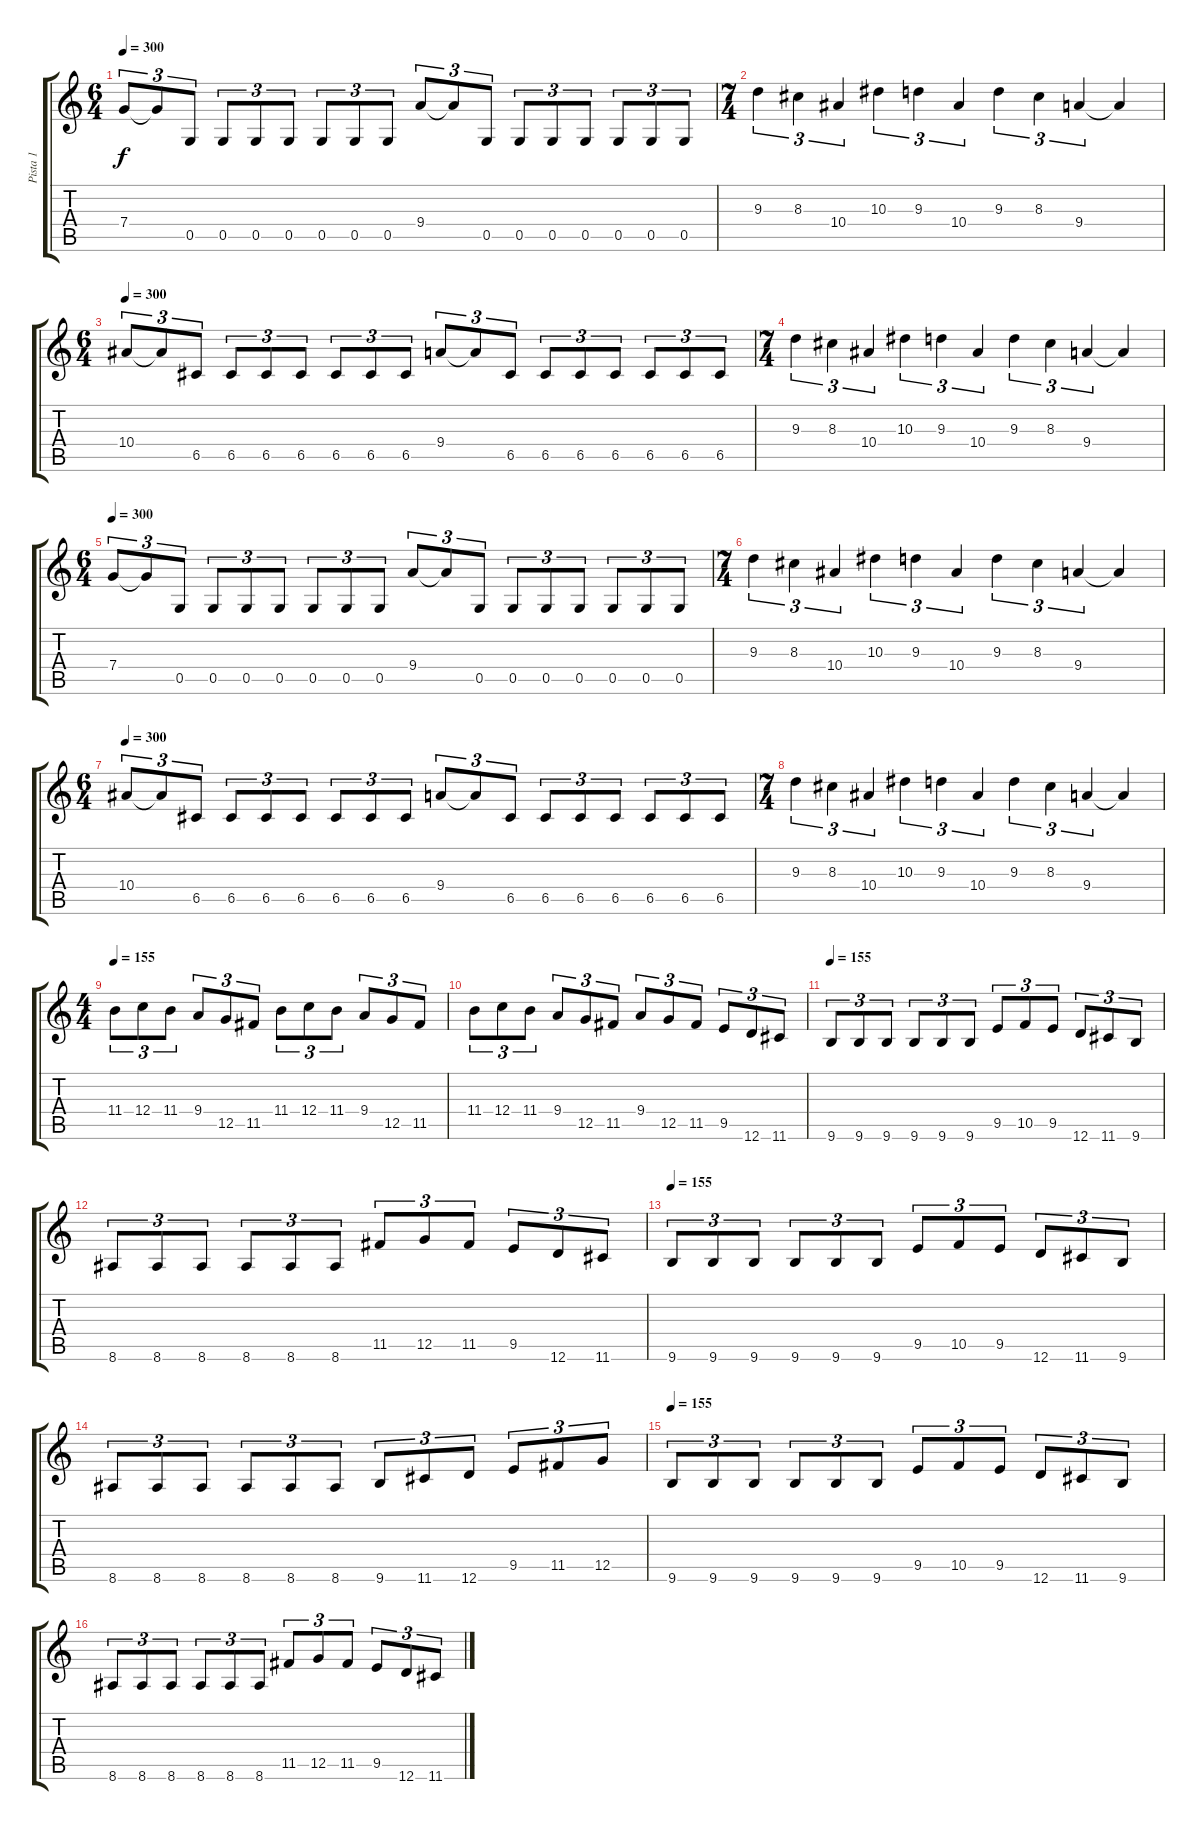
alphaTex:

\track ("Pista 1" "Pista 1") {instrument distortionguitar}
\staff {score tabs}
\tuning (D4 A3 F3 C3 G2 D2) {hide}
\ts (6 4)
\tempo 300
\clef g2
\ks c
7.4.8{tu (3 2) dy f} 7.4{t}.8{tu (3 2)} 0.5.8{tu (3 2)} 0.5.8{tu (3 2)} 0.5.8{tu (3 2)} 0.5.8{tu (3 2)} 0.5.8{tu (3 2)} 0.5.8{tu (3 2)} 0.5.8{tu (3 2)} 9.4.8{tu (3 2)} 9.4{t}.8{tu (3 2)} 0.5.8{tu (3 2)} 0.5.8{tu (3 2)} 0.5.8{tu (3 2)} 0.5.8{tu (3 2)} 0.5.8{tu (3 2)} 0.5.8{tu (3 2)} 0.5.8{tu (3 2)} |
\ts (7 4)
9.3.4{tu (3 2)} 8.3.4{tu (3 2)} 10.4.4{tu (3 2)} 10.3.4{tu (3 2)} 9.3.4{tu (3 2)} 10.4.4{tu (3 2)} 9.3.4{tu (3 2)} 8.3.4{tu (3 2)} 9.4.4{tu (3 2)} 9.4{t}.4 |
\ts (6 4)
\tempo 300
10.4.8{tu (3 2)} 10.4{t}.8{tu (3 2)} 6.5.8{tu (3 2)} 6.5.8{tu (3 2)} 6.5.8{tu (3 2)} 6.5.8{tu (3 2)} 6.5.8{tu (3 2)} 6.5.8{tu (3 2)} 6.5.8{tu (3 2)} 9.4.8{tu (3 2)} 9.4{t}.8{tu (3 2)} 6.5.8{tu (3 2)} 6.5.8{tu (3 2)} 6.5.8{tu (3 2)} 6.5.8{tu (3 2)} 6.5.8{tu (3 2)} 6.5.8{tu (3 2)} 6.5.8{tu (3 2)} |
\ts (7 4)
9.3.4{tu (3 2)} 8.3.4{tu (3 2)} 10.4.4{tu (3 2)} 10.3.4{tu (3 2)} 9.3.4{tu (3 2)} 10.4.4{tu (3 2)} 9.3.4{tu (3 2)} 8.3.4{tu (3 2)} 9.4.4{tu (3 2)} 9.4{t}.4 |
\ts (6 4)
\tempo 300
7.4.8{tu (3 2)} 7.4{t}.8{tu (3 2)} 0.5.8{tu (3 2)} 0.5.8{tu (3 2)} 0.5.8{tu (3 2)} 0.5.8{tu (3 2)} 0.5.8{tu (3 2)} 0.5.8{tu (3 2)} 0.5.8{tu (3 2)} 9.4.8{tu (3 2)} 9.4{t}.8{tu (3 2)} 0.5.8{tu (3 2)} 0.5.8{tu (3 2)} 0.5.8{tu (3 2)} 0.5.8{tu (3 2)} 0.5.8{tu (3 2)} 0.5.8{tu (3 2)} 0.5.8{tu (3 2)} |
\ts (7 4)
9.3.4{tu (3 2)} 8.3.4{tu (3 2)} 10.4.4{tu (3 2)} 10.3.4{tu (3 2)} 9.3.4{tu (3 2)} 10.4.4{tu (3 2)} 9.3.4{tu (3 2)} 8.3.4{tu (3 2)} 9.4.4{tu (3 2)} 9.4{t}.4 |
\ts (6 4)
\tempo 300
10.4.8{tu (3 2)} 10.4{t}.8{tu (3 2)} 6.5.8{tu (3 2)} 6.5.8{tu (3 2)} 6.5.8{tu (3 2)} 6.5.8{tu (3 2)} 6.5.8{tu (3 2)} 6.5.8{tu (3 2)} 6.5.8{tu (3 2)} 9.4.8{tu (3 2)} 9.4{t}.8{tu (3 2)} 6.5.8{tu (3 2)} 6.5.8{tu (3 2)} 6.5.8{tu (3 2)} 6.5.8{tu (3 2)} 6.5.8{tu (3 2)} 6.5.8{tu (3 2)} 6.5.8{tu (3 2)} |
\ts (7 4)
9.3.4{tu (3 2)} 8.3.4{tu (3 2)} 10.4.4{tu (3 2)} 10.3.4{tu (3 2)} 9.3.4{tu (3 2)} 10.4.4{tu (3 2)} 9.3.4{tu (3 2)} 8.3.4{tu (3 2)} 9.4.4{tu (3 2)} 9.4{t}.4 |
\ts (4 4)
\tempo 155
11.4.8{tu (3 2)} 12.4.8{tu (3 2)} 11.4.8{tu (3 2)} 9.4.8{tu (3 2)} 12.5.8{tu (3 2)} 11.5.8{tu (3 2)} 11.4.8{tu (3 2)} 12.4.8{tu (3 2)} 11.4.8{tu (3 2)} 9.4.8{tu (3 2)} 12.5.8{tu (3 2)} 11.5.8{tu (3 2)} |
11.4.8{tu (3 2)} 12.4.8{tu (3 2)} 11.4.8{tu (3 2)} 9.4.8{tu (3 2)} 12.5.8{tu (3 2)} 11.5.8{tu (3 2)} 9.4.8{tu (3 2)} 12.5.8{tu (3 2)} 11.5.8{tu (3 2)} 9.5.8{tu (3 2)} 12.6.8{tu (3 2)} 11.6.8{tu (3 2)} |
\tempo 155
9.6.8{tu (3 2)} 9.6.8{tu (3 2)} 9.6.8{tu (3 2)} 9.6.8{tu (3 2)} 9.6.8{tu (3 2)} 9.6.8{tu (3 2)} 9.5.8{tu (3 2)} 10.5.8{tu (3 2)} 9.5.8{tu (3 2)} 12.6.8{tu (3 2)} 11.6.8{tu (3 2)} 9.6.8{tu (3 2)} |
8.6.8{tu (3 2)} 8.6.8{tu (3 2)} 8.6.8{tu (3 2)} 8.6.8{tu (3 2)} 8.6.8{tu (3 2)} 8.6.8{tu (3 2)} 11.5.8{tu (3 2)} 12.5.8{tu (3 2)} 11.5.8{tu (3 2)} 9.5.8{tu (3 2)} 12.6.8{tu (3 2)} 11.6.8{tu (3 2)} |
\tempo 155
9.6.8{tu (3 2)} 9.6.8{tu (3 2)} 9.6.8{tu (3 2)} 9.6.8{tu (3 2)} 9.6.8{tu (3 2)} 9.6.8{tu (3 2)} 9.5.8{tu (3 2)} 10.5.8{tu (3 2)} 9.5.8{tu (3 2)} 12.6.8{tu (3 2)} 11.6.8{tu (3 2)} 9.6.8{tu (3 2)} |
8.6.8{tu (3 2)} 8.6.8{tu (3 2)} 8.6.8{tu (3 2)} 8.6.8{tu (3 2)} 8.6.8{tu (3 2)} 8.6.8{tu (3 2)} 9.6.8{tu (3 2)} 11.6.8{tu (3 2)} 12.6.8{tu (3 2)} 9.5.8{tu (3 2)} 11.5.8{tu (3 2)} 12.5.8{tu (3 2)} |
\tempo 155
9.6.8{tu (3 2)} 9.6.8{tu (3 2)} 9.6.8{tu (3 2)} 9.6.8{tu (3 2)} 9.6.8{tu (3 2)} 9.6.8{tu (3 2)} 9.5.8{tu (3 2)} 10.5.8{tu (3 2)} 9.5.8{tu (3 2)} 12.6.8{tu (3 2)} 11.6.8{tu (3 2)} 9.6.8{tu (3 2)} |
8.6.8{tu (3 2)} 8.6.8{tu (3 2)} 8.6.8{tu (3 2)} 8.6.8{tu (3 2)} 8.6.8{tu (3 2)} 8.6.8{tu (3 2)} 11.5.8{tu (3 2)} 12.5.8{tu (3 2)} 11.5.8{tu (3 2)} 9.5.8{tu (3 2)} 12.6.8{tu (3 2)} 11.6.8{tu (3 2)}
